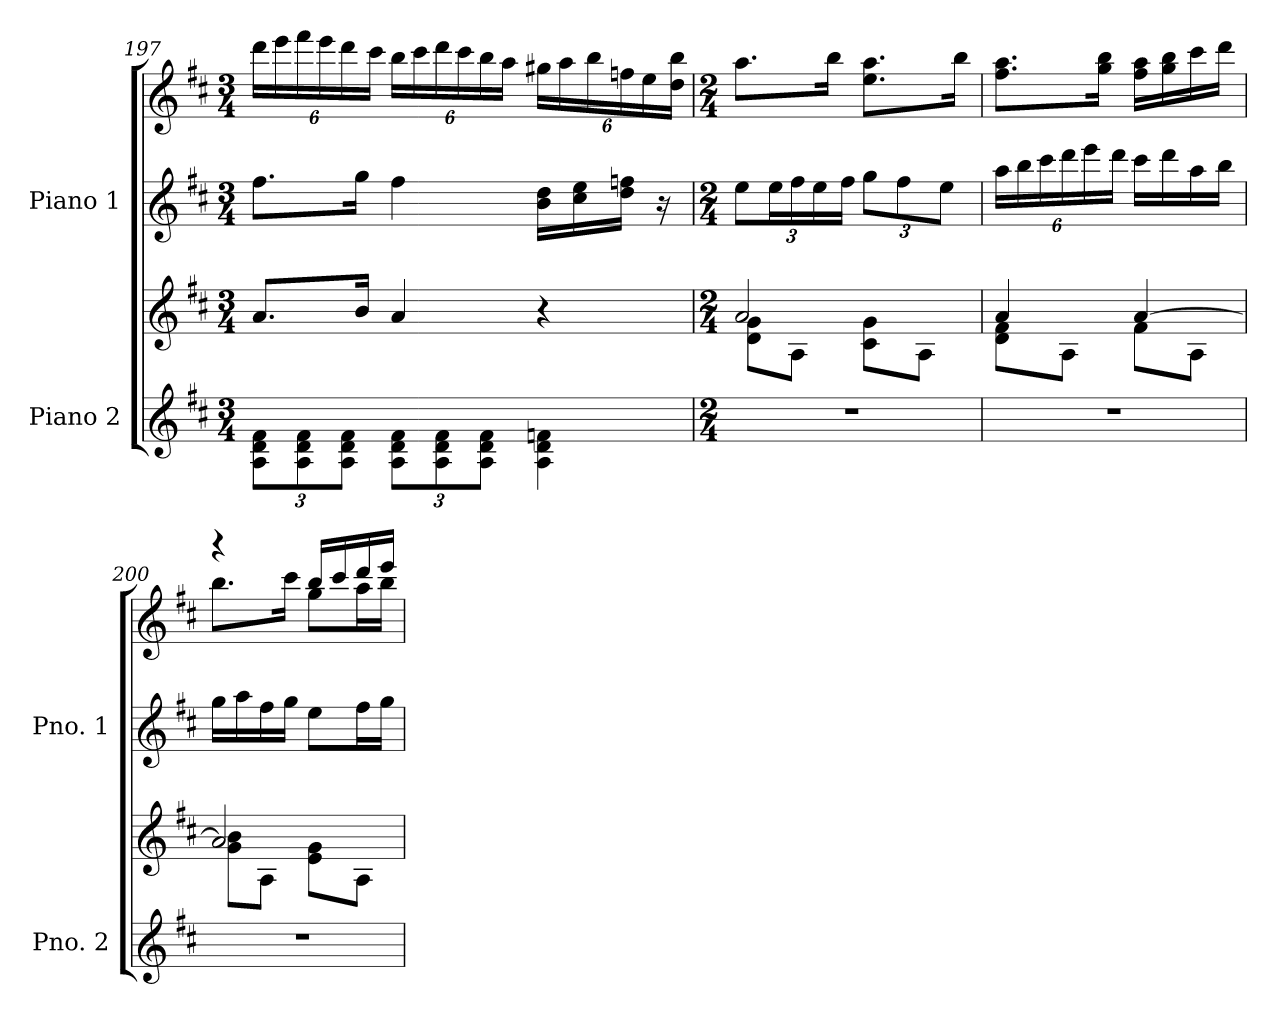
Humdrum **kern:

**kern	**kern	**kern	**kern
*part2	*part2	*part1	*part1
*staff4	*staff3	*staff2	*staff1
*I"Piano 2	*	*I"Piano 1	*
*I'Pno. 2	*	*I'Pno. 1	*
!!LO:LB:g=z
*clefG2	*clefG2	*clefG2	*clefG2
*k[f#c#]	*k[f#c#]	*k[f#c#]	*k[f#c#]
*M3/4	*M3/4	*M3/4	*M3/4
*Xbrackettup	*	*	*Xbrackettup
=197	=197	=197	=197
12A\ 12d\ 12f#\L	8.a/L	8.ff#\L	24ddd\LL
.	.	.	24eee\
12A\ 12d\ 12f#\	.	.	24fff#\
.	.	.	24eee\
12A\ 12d\ 12f#\J	.	.	24ddd\
.	16b/Jk	16gg\Jk	.
.	.	.	24ccc#\JJ
12A\ 12d\ 12f#\L	4a/	4ff#\	24bb\LL
.	.	.	24ccc#\
12A\ 12d\ 12f#\	.	.	24ddd\
.	.	.	24ccc#\
12A\ 12d\ 12f#\J	.	.	24bb\
.	.	.	24aa\JJ
4A\ 4d\ 4fn\	4r	16b\ 16dd\LL	24gg#X\LL
.	.	.	24aa\
.	.	16cc#\ 16ee\	.
.	.	.	24bb\
.	.	16dd\ 16ffn\JJ	24ffn\
.	.	.	24ee\
.	.	16r	.
.	.	.	24dd\ 24bb\JJ
=198	=198	=198	=198
*M2/4	*M2/4	*M2/4	*M2/4
*	*^	*	*
*	*	*	*Xbrackettup	*
2r	2a/	8d\ 8g\L	12ee\L	8.aa\L
.	.	.	24ee\L	.
.	.	8A\J	24ff#\	.
.	.	.	24ee\	.
.	.	.	.	16bb\Jk
.	.	.	24ff#\JJ	.
.	.	8c#\ 8g\L	12gg\L	8.ee\ 8.aa\L
.	.	.	12ff#\	.
.	.	8A\J	.	.
.	.	.	12ee\J	.
.	.	.	.	16bb\Jk
!!LO:LB:g=z
=199	=199	=199	=199	=199
2r	4a/	8d\ 8f#\L	24aa\LL	8.ff#\ 8.aa\L
.	.	.	24bb\	.
.	.	.	24ccc#\	.
.	.	8A\J	24ddd\	.
.	.	.	24eee\	.
.	.	.	.	16gg\ 16bb\Jk
.	.	.	24ddd\JJ	.
.	[4a/	8f#\L	16ccc#\LL	16ff#\ 16aa\LL
.	.	.	16ddd\	16gg\ 16bb\
.	.	8A\J	16aa\	16ccc#\
.	.	.	16bb\JJ	16ddd\JJ
=200	=200	=200	=200	=200
*	*	*	*	*^
2r	2a/]	8g\ 8b\L	16gg\LL	4r	8.bb\L
.	.	.	16aa\	.	.
.	.	8A\J	16ff#\	.	.
.	.	.	16gg\JJ	.	16ccc#\Jk
.	.	8e\ 8g\L	8ee\L	16bb/LL	8gg\L
.	.	.	.	16ccc#/	.
.	.	8A\J	16ff#\L	16ddd/	16aa\L
.	.	.	16gg\JJ	16eee/JJ	16bb\JJ
*	*v	*v	*	*v	*v
=	=	=	=
*-	*-	*-	*-
